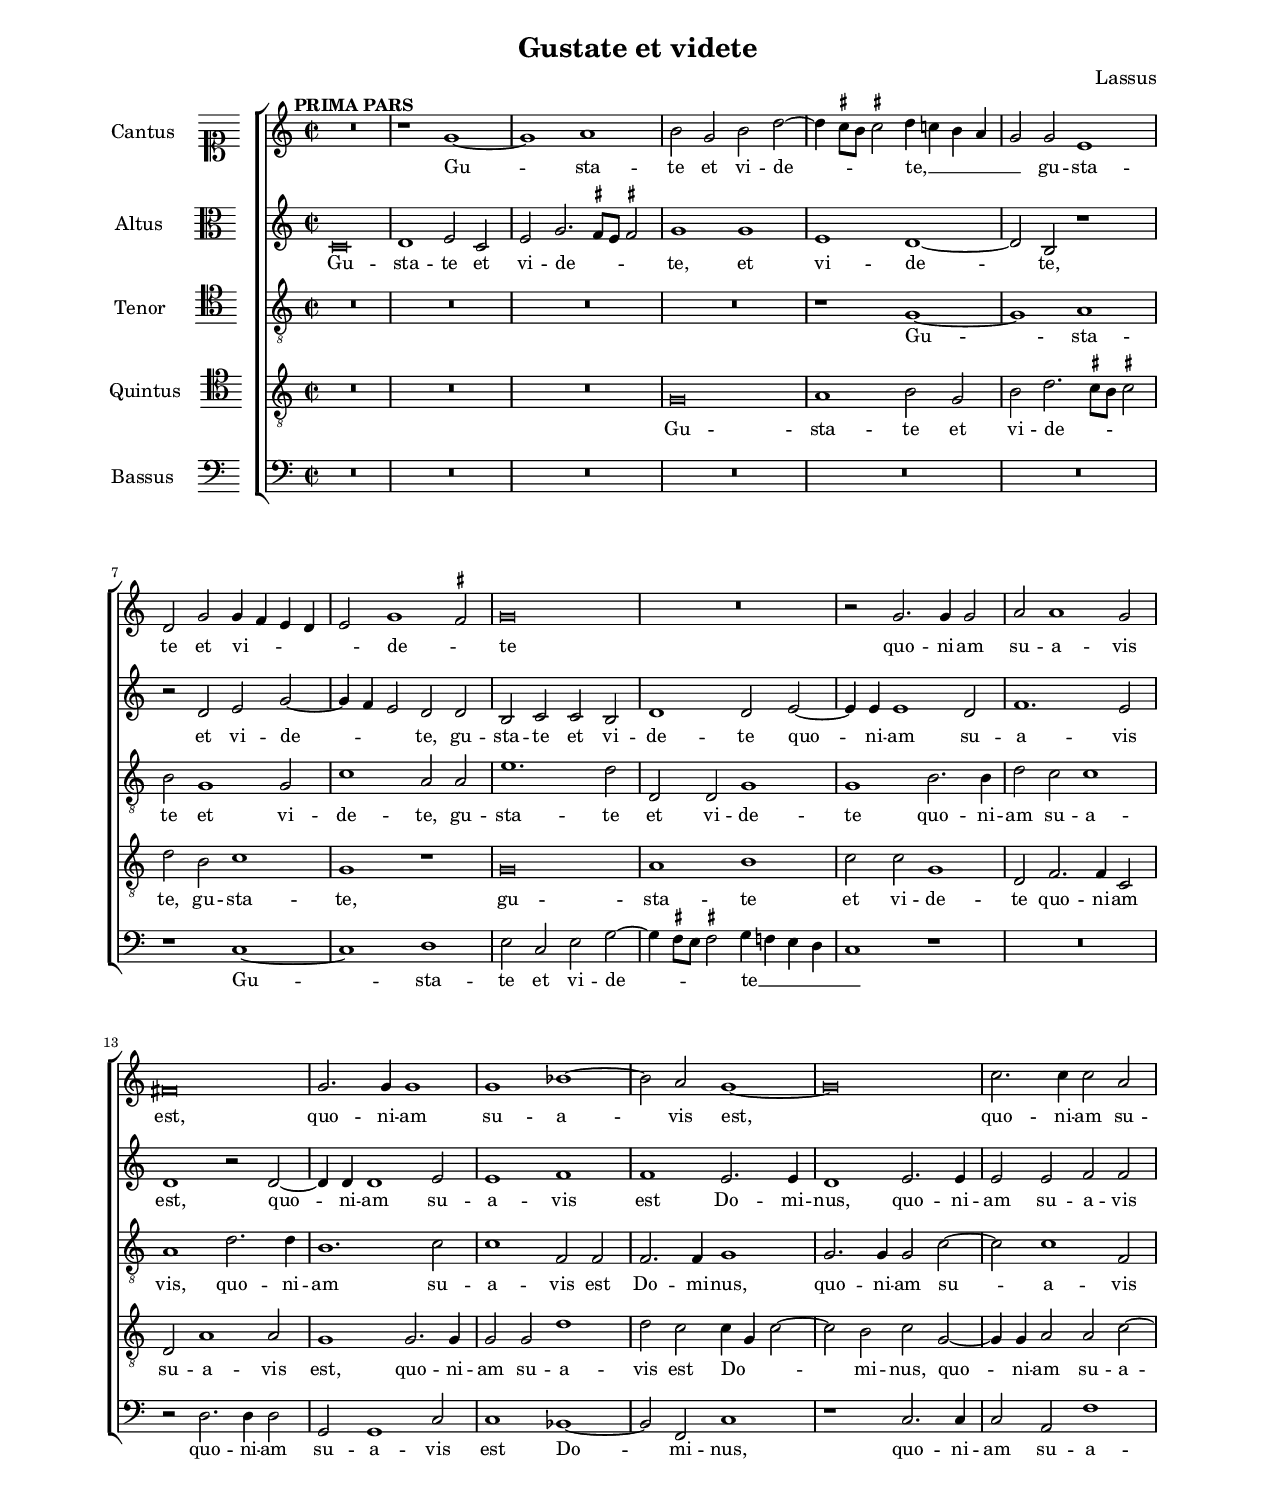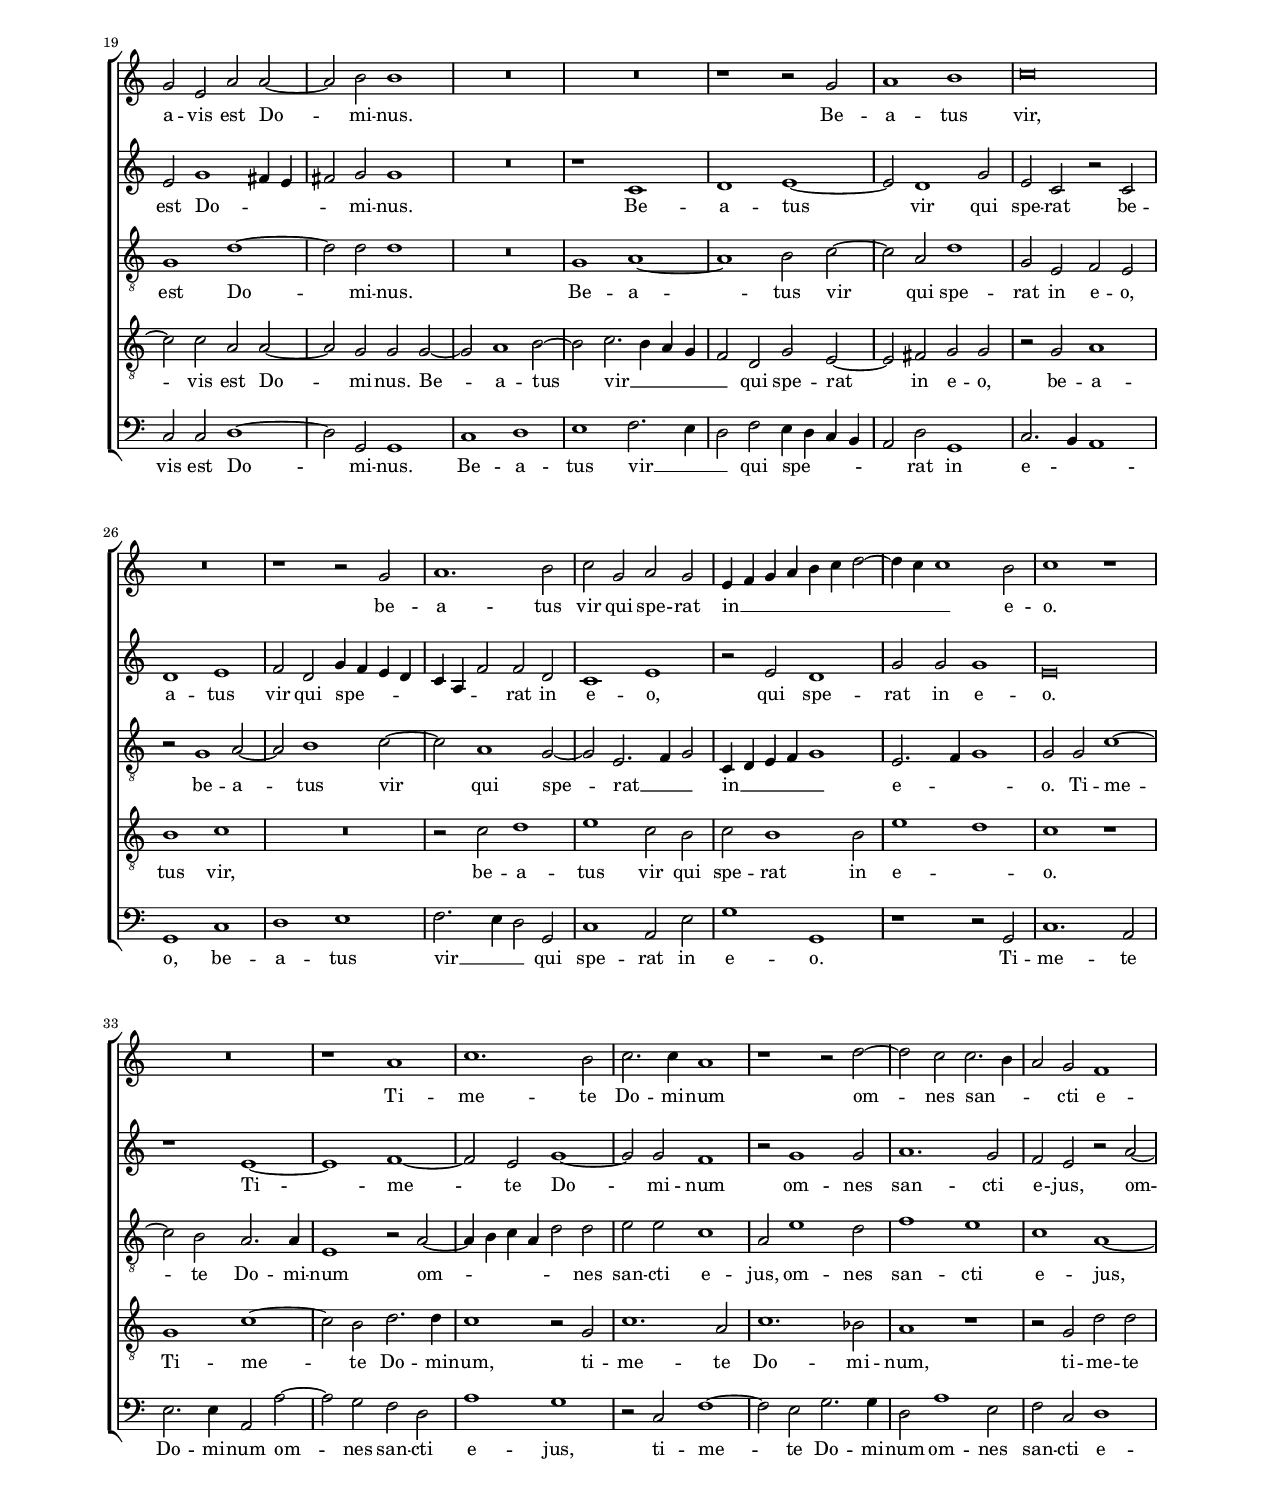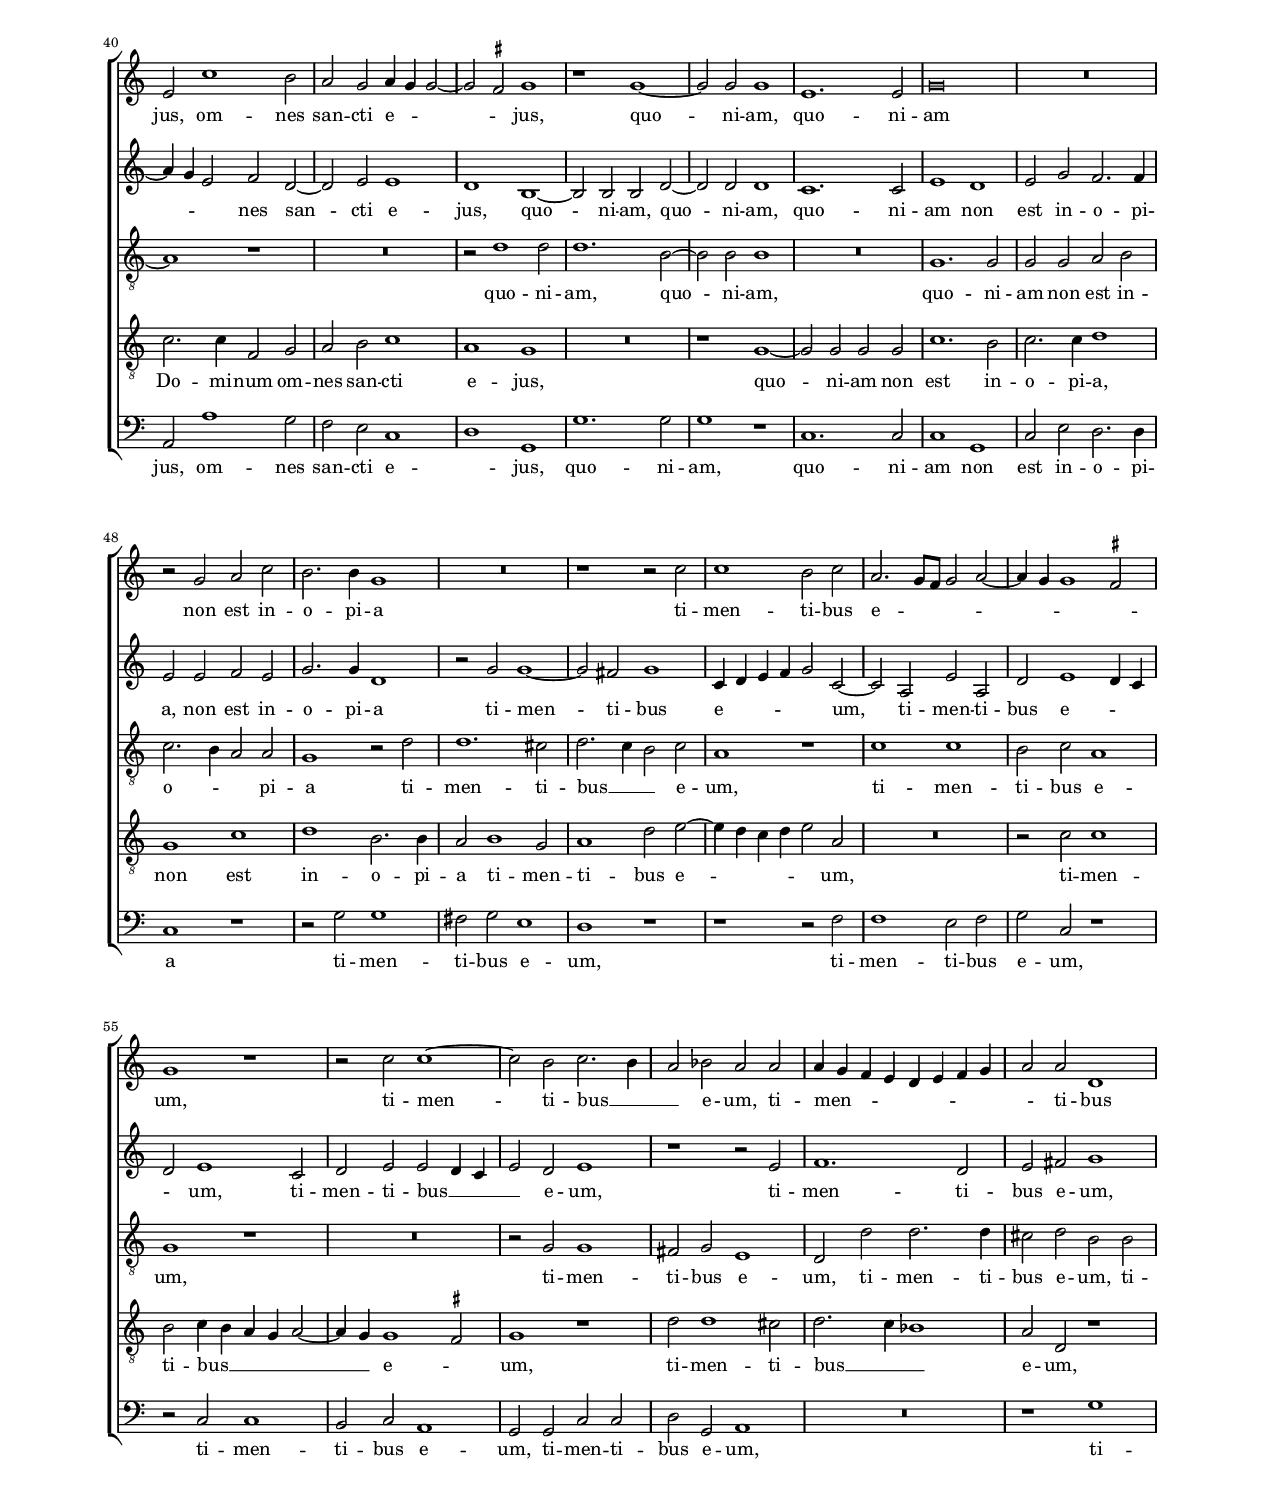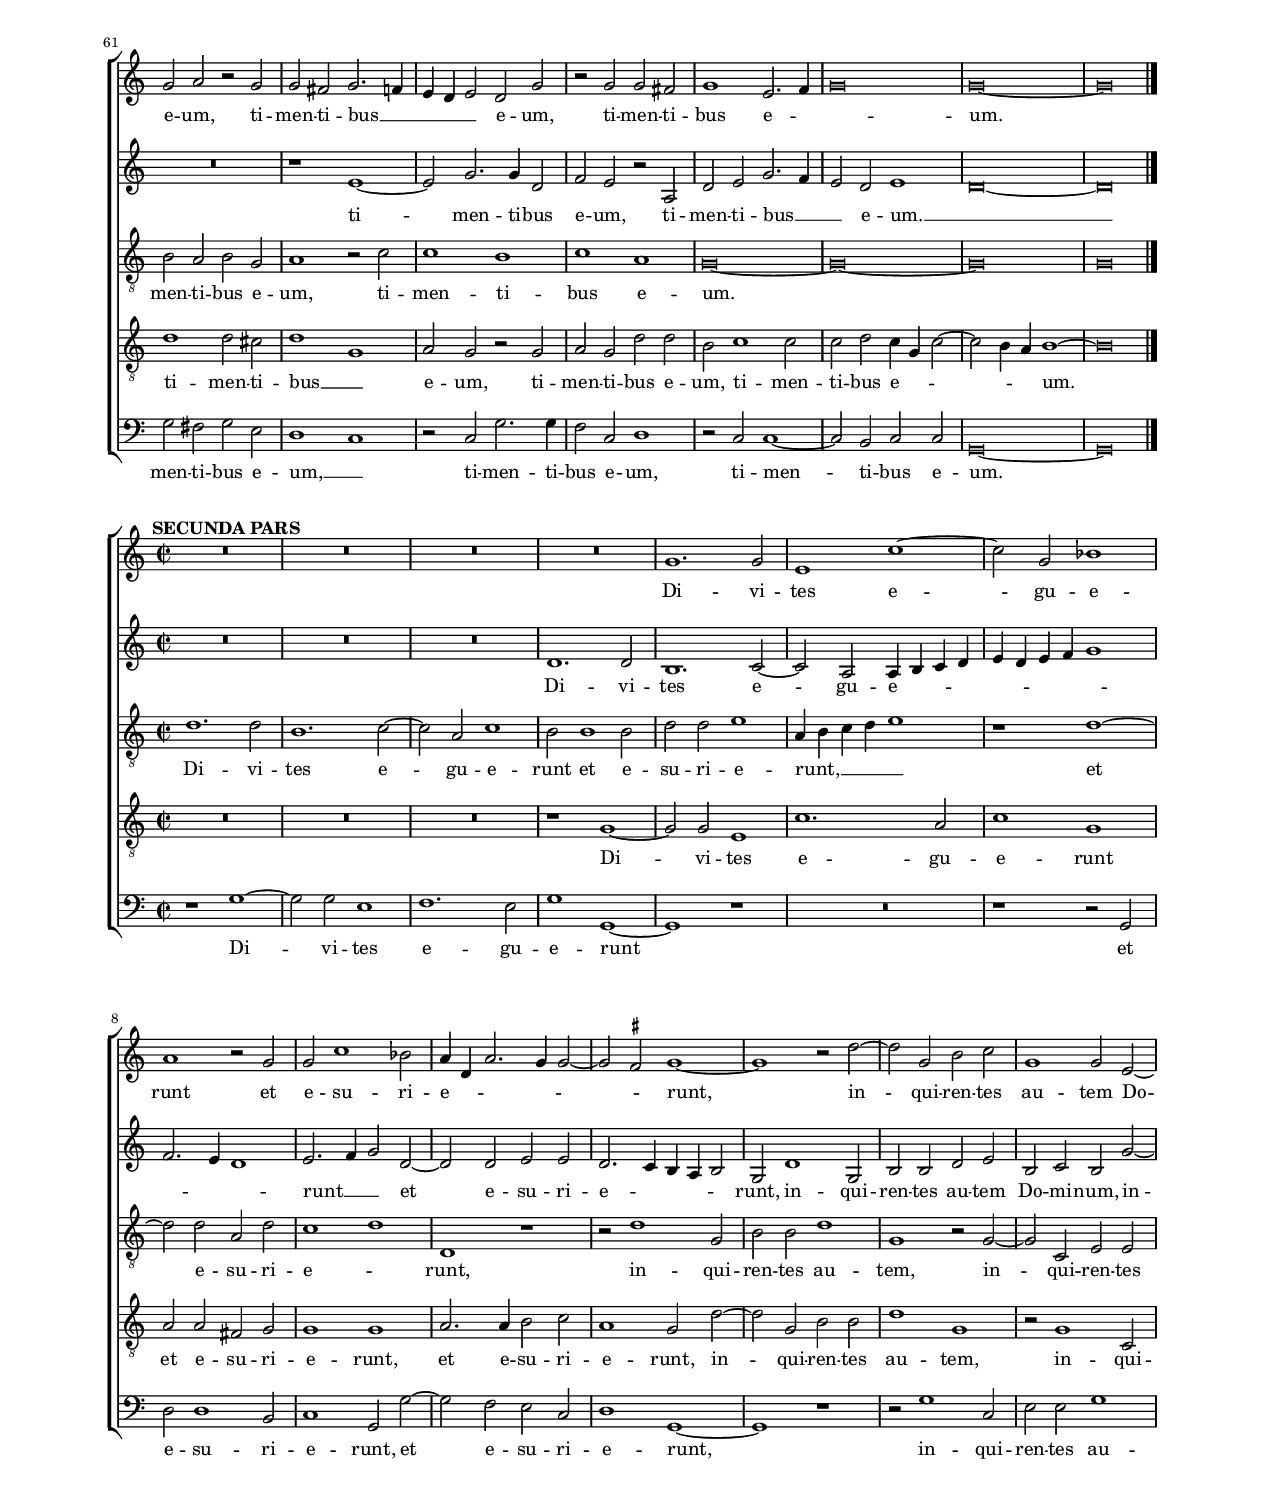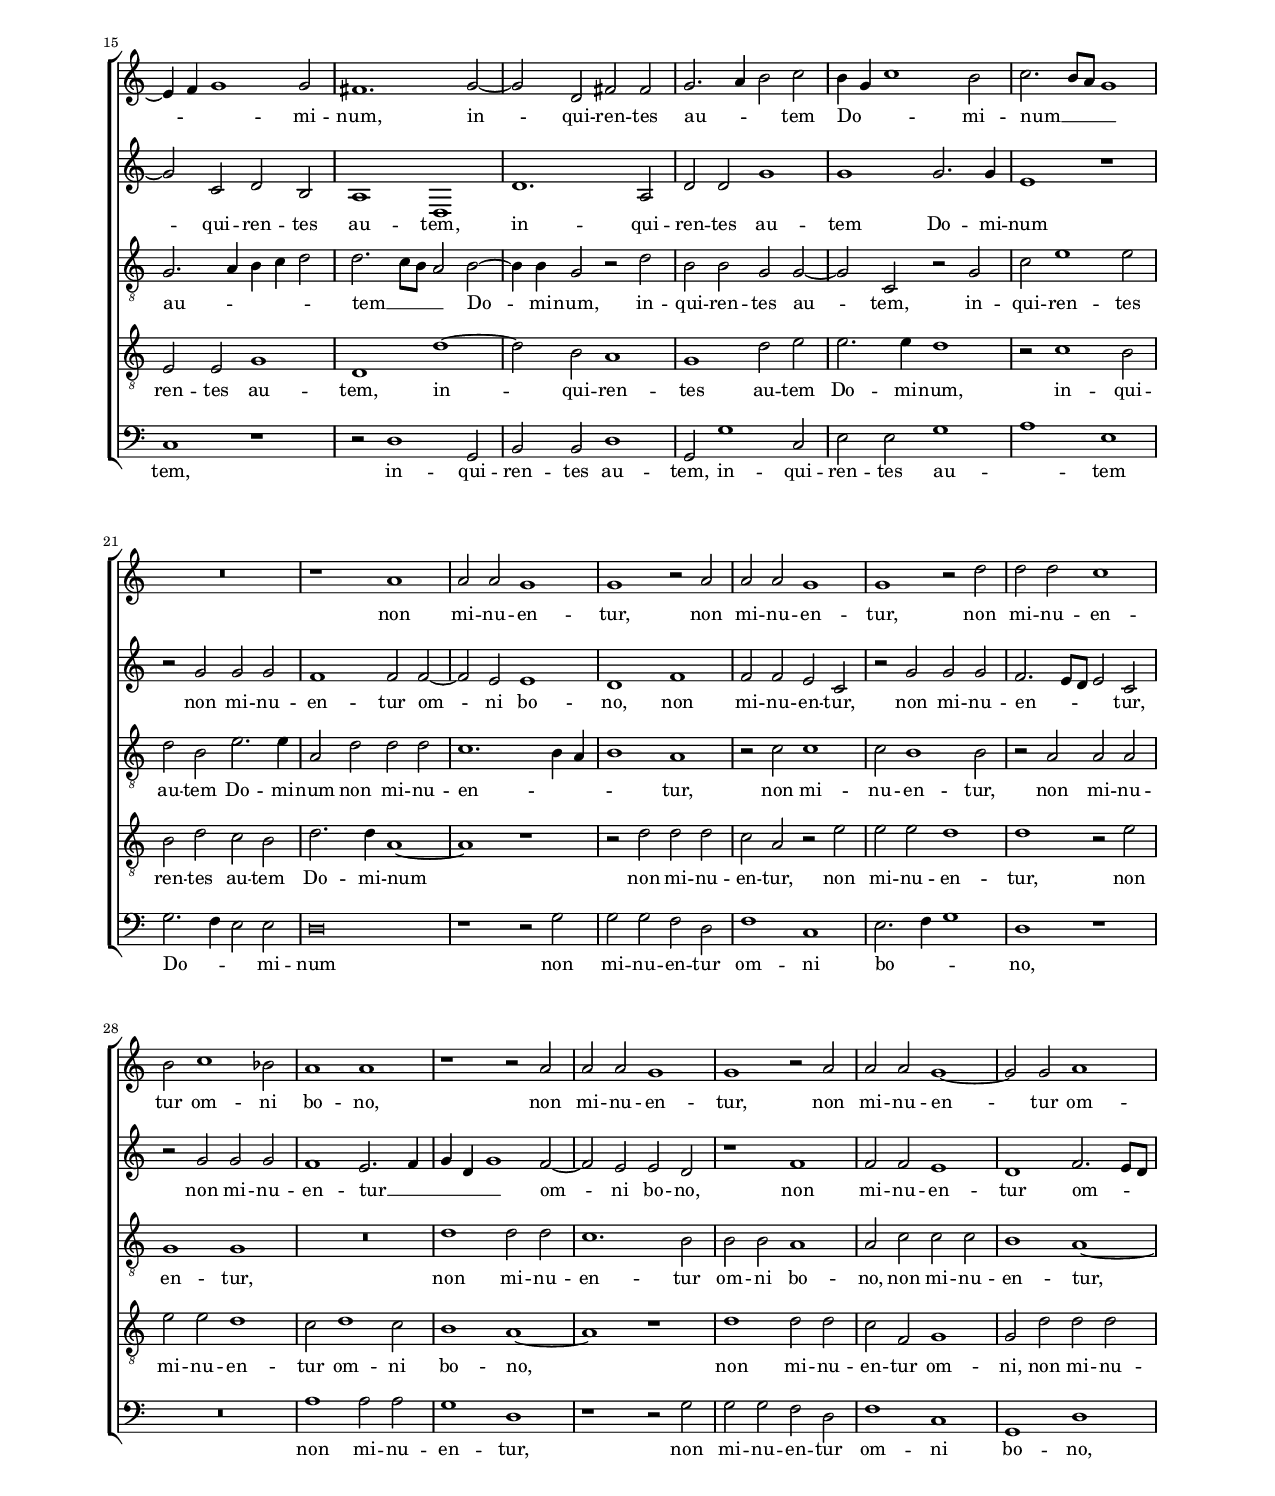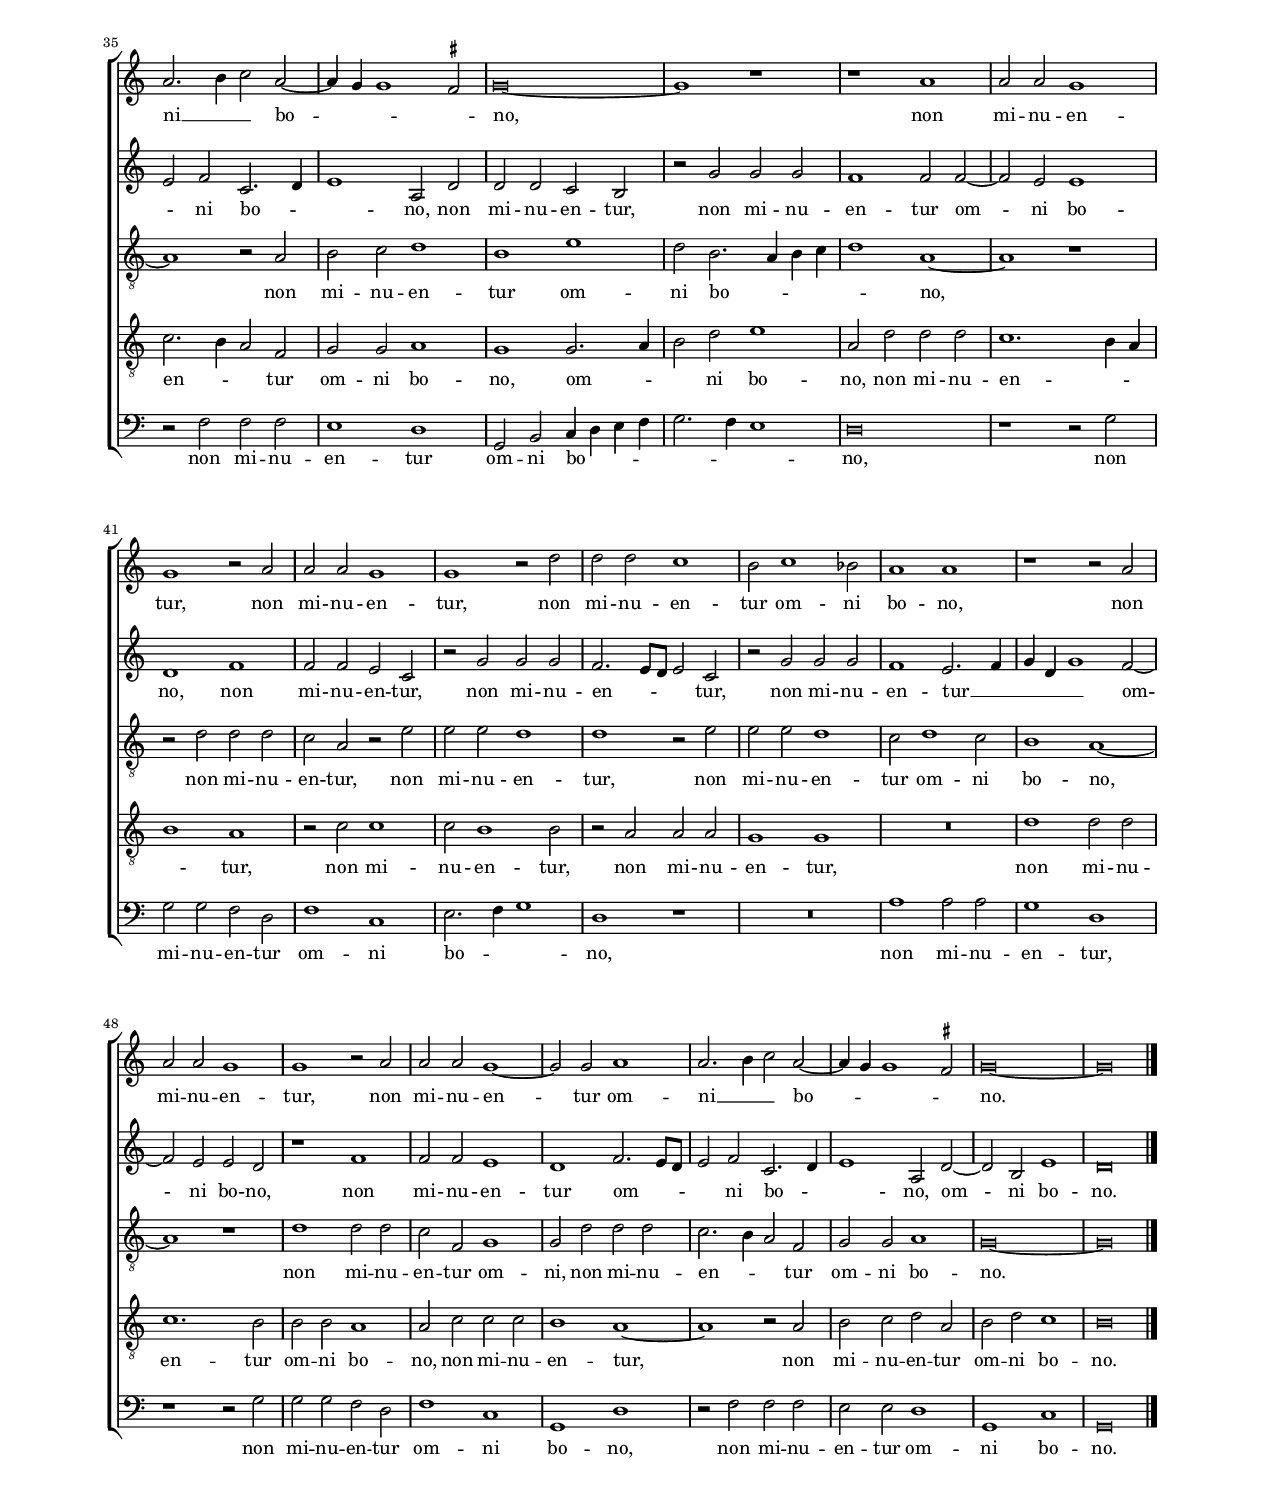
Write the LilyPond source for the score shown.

\header
{
  title="Gustate et videte"
  composer=\markup { \fontsize #1 "Lassus" }
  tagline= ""
}

\version "2.18.0"
\include "deutsch.ly"
#(set-global-staff-size 15)
#(set-default-paper-size "letter")
#(ly:set-option 'point-and-click #f)

	
	ficta = { \once \set suggestAccidentals = ##t }
	
	forget = #(define-music-function (parser location music) (ly:music?) #{
		\accidentalStyle forget
		$music
		\accidentalStyle default
		#})
	
	m = \melisma
	me = \melismaEnd


\paper
	{
	top-margin = 1.8 \cm
	bottom-margin = 1.8 \cm
	left-margin = 2 \cm
	right-margin = 2 \cm
	ragged-bottom = ##f
	ragged-last-bottom = ##t
	print-page-number = ##f
	score-system-spacing = #'((basic-distance . 20) (minimum-distance . 14) (padding . 8) (strechability . 50))
	system-system-spacing = #'((basic-distance . 18) (minimum-distance . 14) (padding . 8) (strechability . 50))
	scoreTitleMarkup = \markup { \fill-line  { \null \fontsize #2 \bold \fromproperty #'header:piece \fromproperty #'header:opus } }
%	systems-per-page = 3
%	min-systems-per-page = 3
	}

global = {
	\key c \major
	\time 2/2 \set Score.measureLength = #(ly:make-moment 2/1)
	\skip 1*136 \bar "|."
	}
	

incipitcantus = \markup { \score {
	{
	\set Staff.instrumentName = \markup { \fontsize #1 "Cantus" }
	\key c \major
	\clef soprano
	s4 \bar ""
	}
	\layout  {
	raggedright = ##t
	indent = 1.8 \cm
	line-width = 2.5 \cm
	\context { \Staff \remove Time_signature_engraver }
	\override Staff.Clef.Y-extent = #'(0 . 0)
	}} \hspace #1 }
      
      
incipitaltus = \markup { \score {
	{
	\set Staff.instrumentName = \markup { \fontsize #1 "Altus" }
	\key c \major
	\clef alto
	s4 \bar ""
	}
	\layout  {
	raggedright = ##t
	indent = 1.8 \cm
	line-width = 2.5 \cm
	\context { \Staff \remove Time_signature_engraver }
	\override Staff.Clef.Y-extent = #'(0 . 0)
	}} \hspace #1 }


incipittenor = \markup { \score {
	{
	\set Staff.instrumentName = \markup { \fontsize #1 "Tenor" }
	\key c \major
	\clef tenor
	s4 \bar ""
	}
	\layout  {
	raggedright = ##t
	indent = 1.8 \cm
	line-width = 2.5 \cm
	\context { \Staff \remove Time_signature_engraver }
	\override Staff.Clef.Y-extent = #'(0 . 0)
	}} \hspace #1 }
      
      
incipitquintus = \markup { \score {
	{
	\set Staff.instrumentName = \markup { \fontsize #1 "Quintus" }
	\key c \major
	\clef tenor
	s4 \bar ""
	}
	\layout  {
	raggedright = ##t
	indent = 1.8 \cm
	line-width = 2.5 \cm
	\context { \Staff \remove Time_signature_engraver }
	\override Staff.Clef.Y-extent = #'(0 . 0)
	}} \hspace #1 }
      
      
incipitbassus = \markup { \score {
	{
	\set Staff.instrumentName = \markup { \fontsize #1 "Bassus" }
	\key c \major
	\clef bass
	s4 \bar ""
	}
	\layout  {
	raggedright = ##t
	indent = 1.8 \cm
	line-width = 2.5 \cm
	\context { \Staff \remove Time_signature_engraver }
	\override Staff.Clef.Y-extent = #'(0 . 0)
	}} \hspace #1 }


cantus =  \relative c''
	{
	R\breve^\markup { \left-align \bold "PRIMA PARS" }
	r1 g~
	g1 a
	h2 g h d~
%5
	d4 \m \ficta cis8 h \ficta cis!2 \me d4 \m c h a |
	g2 \me g e1
	d2 g g4 \m f e d
	e2 \me g1 \m \ficta fis2 \me
	g\breve
%10
	R\breve |
	r2 g2. g4 g2
	a2 a1 g2
	fis\breve
	g2. g4 g1
%15
	g1 b~ |
	b2 a g1~
	g\breve
	c2. c4 c2 a
	g2 e a a~
%20
	a2 h h1 |
	R\breve
	R\breve
	r1 r2 g
	a1 h
%25
	c\breve |
	R\breve
	r1 r2 g
	a1. h2
	c2 g a g
%30
	e4 \m f g a h c d2~ |
	d4 c c1 \me h2
	c1 r
	R\breve
	r1 a
%35
	c1. h2 |
	c2. c4 a1
	r1 r2 d~
	d2 c c2. \m h4
	a2 \me g f1
%40
	e2 c'1 h2 |
	a2 g a4 \m g g2~
	g2 \ficta fis \me g1
	r1 g~
	g2 g g1
%45
	e1. e2 |
	g\breve
	R\breve
	r2 g a c
	h2. h4 g1
%50
	R\breve |
	r1 r2 c
	c1 h2 c
	a2. \m g8 f g2 a~
	a4 g g1 \ficta fis2 \me
%55
	g1 r |
	r2 c c1~
	c2 h c2. \m h4
	a2 \me b a a
	a4 \m g f e d e f g
%60
	a2 \me a d,1 |
	g2 a r g
	g2 fis g2. \m f4
	e4 d e2 \me d g
	r2 g g fis
%65
	g1 e2. \m f4 |
	g\breve \me
	g\breve~
	g\breve |
	}


altus =  \relative c'
        {
	c\breve
	d1 e2 c
	e2 g2. \m \ficta fis8 e \ficta fis!2 \me
	g1 g
%5
	e1 d~ |
	d2 h r1
	r2 d e g~
	g4 \m f e2 \me d d
	h2 c c h
%10
	d1 d2 e~ |
	e4 e e1 d2
	f1. e2
	d1 r2 d~
	d4 d d1 e2
%15
	e1 f |
	f1 e2. e4
	d1 e2. e4
	e2 e f f
	e2 g1 \m fis4 e
%20
	fis2 \me g g1 |
	R\breve
	r1 c,
	d1 e~
	e2 d1 g2
%25
	e2 c r c |
	d1 e
	f2 d g4 \m f e d
	c4 a f'2 \me f d
	c1 e
%30
	r2 e d1 |
	g2 g g1
	e\breve
	r1 e~
	e1 f~
%35
	f2 e g1~ |
	g2 g f1
	r2 g1 g2
	a1. g2
	f2 e r a~
%40
	a4 \m g e2 \me f d~ |
	d2 e e1
	d1 h~
	h2 h h d~
	d2 d d1
%45
	c1. c2 |
	e1 d
	e2 g f2. f4
	e2 e f e
	g2. g4 d1
%50
	r2 g g1~ |
	g2 fis g1
	c,4 \m d e f g2 \me c,~
	c2 a e' a,
	d2 e1 \m d4 c
%55
	d2 \me e1 c2 |
	d2 e e \m d4 c
	e2 \me d e1
	r1 r2 e
	f1. d2
%60
	e2 fis g1 |
	R\breve
	r1 e~
	e2 g2. g4 d2
	f2 e r a,
%65
	d2 e g2. \m f4 |
	e2 \me d e1 \m
	d\breve~
	d\breve \me
	}


tenor =  \relative c'
	{
	R\breve
	R\breve
	R\breve
	R\breve
%5
	r1 g~ |
	g1 a
	h2 g1 g2
	c1 a2 a
	e'1. d2
%10
	d,2 d g1 |
	g1 h2. h4
	d2 c c1
	a1 d2. d4
	h1. c2
%15
	c1 f,2 f |
	f2. f4 g1
	g2. g4 g2 c~
	c2 c1 f,2
	g1 d'~
%20
	d2 d d1 |
	R\breve
	g,1 a~
	a1 h2 c~
	c2 a d1
%25
	g,2 e f e |
	r2 g1 a2~
	a2 h1 c2~
	c2 a1 g2~
	g2 e2. \m f4 g2 \me
%30
	c,4 \m d e f g1 \me |
	e2. \m f4 g1 \me
	g2 g c1~
	c2 h a2. a4
	e1 r2 a~
%35
	a4 \m h c a d2 \me d |
	e2 e c1
	a2 e'1 d2
	f1 e
	c1 a~
%40
	a1 r |
	R\breve
	r2 d1 d2
	d1. h2~
	h2 h h1
%45
	R\breve |
	g1. g2
	g2 g a h
	c2. \m h4 a2 \me a
	g1 r2 d'
%50
	d1. cis2 |
	d2. \m c4 h2 \me c
	a1 r
	c1 c
	h2 c a1
%55
	g1 r |
	R\breve
	r2 g g1
	fis2 g e1
	d2 d' d2. d4
%60
	cis2 d h h |
	h2 a h g
	a1 r2 c
	c1 h
	c1 a
%65
	g\breve~
	g\breve~
	g\breve
	g\breve |
	}


quintus  =  \relative c'
	{
	R\breve
	R\breve
	R\breve
	g\breve
%5
	a1 h2 g |
	h2 d2. \m \ficta cis8 h \ficta cis!2 \me
	d2 h c1
	g1 r
	g\breve
%10
	a1 h |
	c2 c g1
	d2 f2. f4 c2
	d2 a'1 a2
	g1 g2. g4
%15
	g2 g d'1 |
	d2 c c4 \m g c2~
	c2 \me h c g~
	g4 g a2 a c~
	c2 c a a~
%20
	a2 g g g~ |
	g2 a1 h2~
	h2 c2. \m h4 a g
	f2 \me d g e~
	e2 fis g g
%25
	r2 g a1 |
	h1 c
	R\breve
	r2 c d1
	e1 c2 h
%30
	c2 h1 h2 |
	e1 \m d \me
	c1 r
	g1 c~
	c2 h d2. d4
%35
	c1 r2 g |
	c1. a2
	c1. b2
	a1 r
	r2 g d' d
%40
	c2. c4 f,2 g
	a2 h c1
	a1 g
	R\breve
	r1 g~
%45
	g2 g g g |
	c1. h2
	c2. c4 d1
	g,1 c
	d1 h2. h4
%50
	a2 h1 g2 |
	a1 d2 e~
	e4 \m d c d e2 \me a,
	R\breve
	r2 c c1
%55
	h2 c4 \m h a g a2~ |
	a4 g \me g1 \m \ficta fis2 \me
	g1 r
	d'2 d1 cis2
	d2. \m c4 b1 \me
%60
	a2 d, r1 |
	d'1 d2 cis
	d1 \m g, \me
	a2 g r g
	a2 g d' d
%65
	h2 c1 c2 |
	c2 d c4 \m g c2~
	c2 h4 a \me h1~
	h\breve |
	}


bassus  =  \relative c
	{
	R\breve
	R\breve
	R\breve
	R\breve
%5
	R\breve |
	R\breve
	r1 c~
	c1 d
	e2 c e g~
%10
	g4 \m \ficta fis8 e \ficta fis!2 \me g4 \m f e d |
	c1 \me r
	R\breve
	r2 d2. d4 d2
	g,2 g1 c2
%15
	c1 b~ |
	b2 f c'1
	r1 c2. c4
	c2 a f'1
	c2 c d1~
%20
	d2 g, g1 |
	c1 d
	e1 f2. \m e4
	d2 \me f e4 \m d c h
	a2 \me d g,1
%25
	c2. \m h4 a1 \me |
	g1 c
	d1 e
	f2. \m e4 d2 \me g,
	c1 a2 e'
%30
	g1 g, |
	r1 r2 g
	c1. a2
	e'2. e4 a,2 a'~
	a2 g f d
%35
	a'1 g |
	r2 c, f1~
	f2 e g2. g4
	d2 a'1 e2
	f2 c d1
%40
	a2 a'1 g2 |
	f2 e c1 \m
	d1 \me g,
	g'1. g2
	g1 r
%45
	c,1. c2 |
	c1 g
	c2 e d2. d4
	c1 r
	r2 g' g1
%50
	fis2 g e1 |
	d1 r
	r1 r2 f
	f1 e2 f
	g2 c, r1
%55
	r2 c c1 |
	h2 c a1
	g2 g c c
	d2 g, a1
	R\breve
%60
	r1 g'1 |
	g2 fis g e
	d1 \m c \me
	r2 c g'2. g4
	f2 c d1
%65
	r2 c c1~ |
	c2 h c c
	g\breve~
	g\breve |
	}


lyricscantus = \lyricmode {
	Gu -- sta -- te et vi -- de -- te, __
	gu -- sta -- te et vi -- de -- te
	quo -- ni -- am su -- a -- vis est,
	quo -- ni -- am su -- a -- vis est,
	quo -- ni -- am su -- a -- vis est Do -- mi -- nus.
	Be -- a -- tus vir,
	be -- a -- tus vir
	qui spe -- rat in __ e -- o.
	Ti -- me -- te Do -- mi -- num om -- nes san -- cti e -- jus,
	om -- nes san -- cti e -- jus,
	quo -- ni -- am,
	quo -- ni -- am non est in -- o -- pi -- a ti -- men -- ti -- bus e -- um,
	ti -- men -- ti -- bus __ e -- um,
	ti -- men -- ti -- bus e -- um,
	ti -- men -- ti -- bus __ e -- um,
	ti -- men -- ti -- bus e -- um.
	}


lyricsaltus = \lyricmode {
	Gu -- sta -- te et vi -- de -- te,
	et vi -- de -- te,
	et vi -- de -- te,
	gu -- sta -- te et vi -- de -- te
	quo -- ni -- am su -- a -- vis est,
	quo -- ni -- am su -- a -- vis est Do -- mi -- nus,
	quo -- ni -- am su -- a -- vis est Do -- mi -- nus.
	Be -- a -- tus vir qui spe -- rat
	be -- a -- tus vir qui spe -- rat in e -- o,
	qui spe -- rat in e -- o.
	Ti -- me -- te Do -- mi -- num om -- nes san -- cti e -- jus,
	om -- nes san -- cti e -- jus,
	quo -- ni -- am,
	quo -- ni -- am,
	quo -- ni -- am non est in -- o -- pi -- a,
	non est in -- o -- pi -- a ti -- men -- ti -- bus e -- um,
	ti -- men -- ti -- bus e -- um,
	ti -- men -- ti -- bus __ e -- um,
	ti -- men -- ti -- bus e -- um,
	ti -- men -- ti -- bus e -- um,
	ti -- men -- ti -- bus __ e -- um. __
	}


lyricstenor = \lyricmode {
	Gu -- sta -- te et vi -- de -- te,
	gu -- sta -- te et vi -- de -- te
	quo -- ni -- am su -- a -- vis,
	quo -- ni -- am su -- a -- vis est Do -- mi -- nus,
	quo -- ni -- am su -- a -- vis est Do -- mi -- nus.
	Be -- a -- tus vir qui spe -- rat in e -- o,
	be -- a -- tus vir qui spe -- rat __ in __ e -- o.
	Ti -- me -- te Do -- mi -- num om -- nes san -- cti e -- jus,
	om -- nes san -- cti e -- jus,
	quo -- ni -- am,
	quo -- ni -- am,
	quo -- ni -- am non est in -- o -- pi -- a ti -- men -- ti -- bus __ e -- um,
	ti -- men -- ti -- bus e -- um,
	ti -- men -- ti -- bus e -- um,
	ti -- men -- ti -- bus e -- um,
	ti -- men -- ti -- bus e -- um,
	ti -- men -- ti -- bus e -- um.
	}


lyricsquintus = \lyricmode {
	Gu -- sta -- te et vi -- de -- te,
	gu -- sta -- te,
	gu -- sta -- te et vi -- de -- te
	quo -- ni -- am su -- a -- vis est,
	quo -- ni -- am su -- a -- vis est Do -- mi -- nus,
	quo -- ni -- am su -- a -- vis est Do -- mi -- nus.
	Be -- a -- tus vir __ qui spe -- rat in e -- o,
	be -- a -- tus vir,
	be -- a -- tus vir qui spe -- rat in e -- o.
	Ti -- me -- te Do -- mi -- num,
	ti -- me -- te Do -- mi -- num,
	ti -- me -- te Do -- mi -- num om -- nes san -- cti e -- jus,
	quo -- ni -- am non est in -- o -- pi -- a,
	non est in -- o -- pi -- a ti -- men -- ti -- bus e -- um,
	ti -- men -- ti -- bus __ e -- um,
	ti -- men -- ti -- bus __ e -- um,
	ti -- men -- ti -- bus __ e -- um,
	ti -- men -- ti -- bus e -- um,
	ti -- men -- ti -- bus e -- um.
	}


lyricsbassus = \lyricmode {
	Gu -- sta -- te et vi -- de -- te __
	quo -- ni -- am su -- a -- vis est Do -- mi -- nus,
	quo -- ni -- am su -- a -- vis est Do -- mi -- nus.
	Be -- a -- tus vir __ qui spe -- rat in e -- o,
	be -- a -- tus vir __ qui spe -- rat in e -- o.
	Ti -- me -- te Do -- mi -- num om -- nes san -- cti e -- jus,
	ti -- me -- te Do -- mi -- num om -- nes san -- cti e -- jus,
	om -- nes san -- cti e -- jus,
	quo -- ni -- am,
	quo -- ni -- am non est in -- o -- pi -- a ti -- men -- ti -- bus e -- um,
	ti -- men -- ti -- bus e -- um,
	ti -- men -- ti -- bus e -- um,
	ti -- men -- ti -- bus e -- um,
	ti -- men -- ti -- bus e -- um, __
	ti -- men -- ti -- bus e -- um,
	ti -- men -- ti -- bus e -- um.
	}


\score
{  
  % \transpose {
	\new ChoirStaff \with { \override StaffGrouper.staff-staff-spacing.basic-distance = #12 }
	<<

	\new Staff << \global
	\new Voice="v1" {
		\set Staff.instrumentName=\incipitcantus
		\set Staff.midiInstrument = "reed organ"
		\clef violin
		\cantus }
	\new Lyrics \lyricsto "v1" {\lyricscantus }
	>>


	\new Staff << \global
	\new Voice="v2" {
		\set Staff.instrumentName=\incipitaltus
		\set Staff.midiInstrument = "reed organ"
		\clef violin 
		\altus}
	\new Lyrics \lyricsto "v2" {\lyricsaltus }
	>>


	\new Staff << \global
	\new Voice="v3" {
		\set Staff.instrumentName=\incipittenor
		\set Staff.midiInstrument = "reed organ"
		\clef "G_8"
		\tenor }
	\new Lyrics \lyricsto "v3" {\lyricstenor }
	>>


	\new Staff << \global
	\new Voice="v5" {
		\set Staff.instrumentName=\incipitquintus
		\set Staff.midiInstrument = "reed organ"
		\clef "G_8"
		\quintus}
	\new Lyrics \lyricsto "v5" {\lyricsquintus }
	>>


	\new Staff << \global
	\new Voice="v4" {
		\set Staff.instrumentName=\incipitbassus
		\set Staff.midiInstrument = "reed organ"
		\clef bass
		\bassus }
	\new Lyrics \lyricsto "v4" {\lyricsbassus}
	>>

	>>
	% } % transpose

	\layout
	{
	indent = 2.5 \cm
	\context { \Staff \override TimeSignature.break-visibility = #end-of-line-invisible }
%	\context { \Staff \override InstrumentName.X-offset = #'-25 }
%	\context { \Voice \override Slur.transparent = ##t }
%	\context { \Voice \override AccidentalSuggestion.avoid-slur = #'ignore }
%	\context { \Voice \override AccidentalSuggestion.outside-staff-priority = ##f }
	\context { \Score \override BarNumber.padding = #2 }
	\context { \Voice \override NoteHead.style = #'baroque }
	}

%	\header { piece = "PRIMA PARS" }

\midi
	{
    	\tempo 2 = 90
	}

}

%%%%%%%%%%%%%%%%%%%%  PARS SECUNDA


global = {
	\key c \major
	\time 2/2 \set Score.measureLength = #(ly:make-moment 2/1)
	\skip 1*110 \bar "|."
	}


cantus =  \relative c''
	{
	R\breve^\markup { \left-align \bold "SECUNDA PARS" }
	R\breve
	R\breve
	R\breve
%5
	g1. g2 |
	e1 c'~
	c2 g b1
	a1 r2 g
	g2 c1 b2
%10
	a4 \m d, a'2. g4 g2~ |
	g2 \ficta fis \me g1~
	g1 r2 d'~
	d2 g, h c
	g1 g2 e~
%15
	e4 \m f g1 \me g2 |
	fis1. g2~
	g2 d fis fis
	g2. \m a4 h2 \me c
	h4 \m g c1 \me h2
%20
	c2. \m h8 a g1 \me |
	R\breve
	r1 a
	a2 a g1
	g1 r2 a
%25
	a2 a g1 |
	g1 r2 d'
	d2 d c1
	h2 c1 b2
	a1 a
%30
	r1 r2 a |
	a2 a g1
	g1 r2 a
	a2 a g1~
	g2 g a1
%35
	a2. \m h4 c2 \me a~ |
	a4 \m g g1 \ficta fis2 \me
	g\breve~
	g1 r
	r1 a
%40
	a2 a g1 |
	g1 r2 a
	a2 a g1
	g1 r2 d'
	d2 d c1
%45
	h2 c1 b2 |
	a1 a
	r1 r2 a
	a2 a g1
	g1 r2 a
%50
	a2 a g1~ |
	g2 g a1
	a2. \m h4 c2 \me a~
	a4 \m g g1 \ficta fis2 \me
	g\breve~
%55
	g\breve |
	}


altus =  \relative c'
        {
	R\breve
	R\breve
	R\breve
	d1. d2
%5
	h1. c2~ |
	c2 a a4 \m h c d
	e4 d e f g1
	f2. e4 d1 \me
	e2. \m f4 g2 \me d~
%10
	d2 d e e |
	d2. \m c4 h a h2 \me
	g2 d'1 g,2
	h2 h d e
	h2 c h g'~
%15
	g2 c, d h |
	a1 d,
	d'1. a2
	d2 d g1
	g1 g2. g4
%20
	e1 r |
	r2 g g g
	f1 f2 f~
	f2 e e1
	d1 f
%25
	f2 f e c |
	r2 g' g g
	f2. \m e8 d e2 \me c
	r2 g' g g
	f1 e2. \m f4
%30
	g4 d g1 \me f2~ |
	f2 e e d
	r1 f
	f2 f e1
	d1 f2. \m e8 d
%35
	e2 \me f c2. \m d4 |
	e1 \me a,2 d
	d2 d c h
	r2 g' g g
	f1 f2 f~
%40
	f2 e e1 |
	d1 f
	f2 f e c
	r2 g' g g
	f2. \m e8 d e2 \me c
%45
	r2 g' g g |
	f1 e2. \m f4
	g4 d g1 \me f2~
	f2 e e d
	r1 f
%50
	f2 f e1 |
	d1 f2. \m e8 d
	e2 \me f c2. \m d4
	e1 \me a,2 d~
	d2 h e1
%55
	d\breve |
	}


tenor =  \relative c'
	{
	d1. d2
	h1. c2~
	c2 a c1
	h2 h1 h2
%5
	d2 d e1 |
	a,4 \m h c d e1 \me
	r1 d~
	d2 d a d
	c1 \m d \me
%10
	d,1 r |
	r2 d'1 g,2
	h2 h d1
	g,1 r2 g~
	g2 c, e e
%15
	g2. \m a4 h c d2 \me |
	d2. \m c8 h a2 \me h~
	h4 h g2 r2 d'
	h2 h g g~
	g2 c, r g'
%20
	c2 e1 e2 |
	d2 h e2. e4
	a,2 d d d
	c1. \m h4 a
	h1 \me a
%25
	r2 c c1 |
	c2 h1 h2
	r2 a a a
	g1 g
	R\breve
%30
	d'1 d2 d |
	c1. h2
	h2 h a1
	a2 c c c
	h1 a~
%35
	a1 r2 a |
	h2 c d1
	h1 e
	d2 h2. \m a4 h c
	d1 \me a~
%40
	a1 r |
	r2 d d d
	c2 a r e'
	e2 e d1
	d1 r2 e
%45
	e2 e d1 |
	c2 d1 c2
	h1 a~
	a1 r
	d1 d2 d
%50
	c2 f, g1 |
	g2 d' d d
	c2. \m h4 a2 \me f
	g2 g a1
	g\breve~
%55
	g\breve |
	}


quintus  =  \relative c'
	{
	R\breve
	R\breve
	R\breve
	r1 g~
%5
	g2 g e1 |
	c'1. a2
	c1 g
	a2 a fis g
	g1 g
%10
	a2. a4 h2 c |
	a1 g2 d'~
	d2 g, h h
	d1 g,
	r2 g1 c,2
%15
	e2 e g1 |
	d1 d'~
	d2 h a1
	g1 d'2 e
	e2. e4 d1
%20
	r2 c1 h2 |
	h2 d c h
	d2. d4 a1~
	a1 r
	r2 d d d
%25
	c2 a r e' |
	e2 e d1
	d1 r2 e
	e2 e d1
	c2 d1 c2
%30
	h1 a ~ |
	a1 r
	d1 d2 d
	c2 f, g1
	g2 d' d d
%35
	c2. \m h4 a2 \me f |
	g2 g a1
	g1 g2. \m a4
	h2 \me d e1
	a,2 d d d
%40
	c1. \m h4 a |
	h1 \me a
	r2 c c1
	c2 h1 h2
	r2 a a a
%45
	g1 g |
	R\breve
	d'1 d2 d
	c1. h2
	h2 h a1
%50
	a2 c c c |
	h1 a~
	a1 r2 a
	h2 c d a
	h2 d c1
%55
	h\breve |
	}


bassus  =  \relative c
	{
	r1 g'~
	g2 g e1
	f1. e2
	g1 g,~
%5
	g1 r |
	R\breve
	r1 r2 g
	d'2 d1 h2
	c1 g2 g'~
%10
	g2 f e c |
	d1 g,~
	g1 r
	r2 g'1 c,2
	e2 e g1
%15
	c,1 r |
	r2 d1 g,2
	h2 h d1
	g,2 g'1 c,2
	e2 e g1 \m
%20
	a1 \me e |
	g2. \m f4 e2 \me e
	d\breve
	r1 r2 g
	g2 g f d
%25
	f1 c |
	e2. \m f4 g1 \me
	d1 r
	R\breve
	a'1 a2 a
%30
	g1 d |
	r1 r2 g
	g2 g f d
	f1 c
	g1 d'
%35
	r2 f f f |
	e1 d
	g,2 h c4 \m d e f
	g2. f4 e1 \me
	d\breve
%40
	r1 r2 g |
	g2 g f d
	f1 c
	e2. \m f4 g1 \me
	d1 r
%45
	R\breve |
	a'1 a2 a
	g1 d
	r1 r2 g
	g2 g f d
%50
	f1 c |
	g1 d'
	r2 f f f
	e2 e d1
	g,1 c
%55
	g\breve |
	}


lyricscantus = \lyricmode {
	Di -- vi -- tes e -- gu -- e -- runt et e -- su -- ri -- e -- runt,
	in -- qui -- ren -- tes au -- tem Do -- mi -- num,
	in -- qui -- ren -- tes au -- tem Do -- mi -- num __
	non mi -- nu -- en -- tur,
	non mi -- nu -- en -- tur,
	non mi -- nu -- en -- tur om -- ni bo -- no,
	non mi -- nu -- en -- tur,
	non mi -- nu -- en -- tur om -- ni __ bo -- no,
	non mi -- nu -- en -- tur,
	non mi -- nu -- en -- tur,
	non mi -- nu -- en -- tur om -- ni bo -- no,
	non mi -- nu -- en -- tur,
	non mi -- nu -- en -- tur om -- ni __ bo -- no.
	}


lyricsaltus = \lyricmode {
	Di -- vi -- tes e -- gu -- e -- runt __ et e -- su -- ri -- e -- runt,
	in -- qui -- ren -- tes au -- tem Do -- mi -- num,
	in -- qui -- ren -- tes au -- tem,
	in -- qui -- ren -- tes au -- tem Do -- mi -- num
	non mi -- nu -- en -- tur om -- ni bo -- no,
	non mi -- nu -- en -- tur,
	non mi -- nu -- en -- tur,
	non mi -- nu -- en -- tur __ om -- ni bo -- no,
	non mi -- nu -- en -- tur om -- ni bo -- no,
	non mi -- nu -- en -- tur,
	non mi -- nu -- en -- tur om -- ni bo -- no,
	non mi -- nu -- en -- tur,
	non mi -- nu -- en -- tur,
	non mi -- nu -- en -- tur __ om -- ni bo -- no,
	non mi -- nu -- en -- tur om -- ni bo -- no,
	om -- ni bo -- no.
	}


lyricstenor = \lyricmode {
	Di -- vi -- tes e -- gu -- e -- runt et e -- su -- ri -- e -- runt, __
	et e -- su -- ri -- e -- runt,
	in -- qui -- ren -- tes au -- tem,
	in -- qui -- ren -- tes au -- tem __ Do -- mi -- num,
	in -- qui -- ren -- tes au -- tem,
	in -- qui -- ren -- tes au -- tem Do -- mi -- num
	non mi -- nu -- en -- tur,
	non mi -- nu -- en -- tur,
	non mi -- nu -- en -- tur,
	non mi -- nu -- en -- tur om -- ni bo -- no,
	non mi -- nu -- en -- tur,
	non mi -- nu -- en -- tur om -- ni bo -- no,
	non mi -- nu -- en -- tur,
	non mi -- nu -- en -- tur,
	non mi -- nu -- en -- tur om -- ni bo -- no,
	non mi -- nu -- en -- tur om -- ni,
	non mi -- nu -- en -- tur om -- ni bo -- no.
	}


lyricsquintus = \lyricmode {
	Di -- vi -- tes e -- gu -- e -- runt et e -- su -- ri -- e -- runt,
	et e -- su -- ri -- e -- runt,
	in -- qui -- ren -- tes au -- tem,
	in -- qui -- ren -- tes au -- tem,
	in -- qui -- ren -- tes au -- tem Do -- mi -- num,
	in -- qui -- ren -- tes au -- tem Do -- mi -- num
	non mi -- nu -- en -- tur,
	non mi -- nu -- en -- tur,
	non mi -- nu -- en -- tur om -- ni bo -- no,
	non mi -- nu -- en -- tur om -- ni,
	non mi -- nu -- en -- tur om -- ni bo -- no,
	om -- ni bo -- no,
	non mi -- nu -- en -- tur,
	non mi -- nu -- en -- tur,
	non mi -- nu -- en -- tur,
	non mi -- nu -- en -- tur om -- ni bo -- no,
	non mi -- nu -- en -- tur,
	non mi -- nu -- en -- tur om -- ni bo -- no.
	}


lyricsbassus = \lyricmode {
	Di -- vi -- tes e -- gu -- e -- runt et e -- su -- ri -- e -- runt,
	et e -- su -- ri -- e -- runt,
	in -- qui -- ren -- tes au -- tem,
	in -- qui -- ren -- tes au -- tem,
	in -- qui -- ren -- tes au -- tem Do -- mi -- num
	non mi -- nu -- en -- tur om -- ni bo -- no,
	non mi -- nu -- en -- tur,
	non mi -- nu -- en -- tur om -- ni bo -- no,
	non mi -- nu -- en -- tur om -- ni bo -- no,
	non mi -- nu -- en -- tur om -- ni bo -- no,
	non mi -- nu -- en -- tur,
	non mi -- nu -- en -- tur om -- ni bo -- no,
	non mi -- nu -- en -- tur om -- ni bo -- no.
	}


\score
{  
  % \transpose {
	\new ChoirStaff \with { \override StaffGrouper.staff-staff-spacing.basic-distance = #12 }
	<<

	\new Staff <<\global
	\new Voice="v1" {
	  %\set Staff.instrumentName=Cantus
		\set Staff.midiInstrument = "reed organ"
		\clef violin
		\cantus }
	\new Lyrics \lyricsto "v1" {\lyricscantus }
	>>


	\new Staff << \global
	\new Voice="v2" {
	  %\set Staff.instrumentName=Altus
		\set Staff.midiInstrument = "reed organ"
		\clef violin 
		\altus}
	\new Lyrics \lyricsto "v2" {\lyricsaltus }
	>>


	\new Staff <<\global
	\new Voice="v3" {
	  %\set Staff.instrumentName=Tenor
		\set Staff.midiInstrument = "reed organ"
		\clef "G_8"
		\tenor }
	\new Lyrics \lyricsto "v3" {\lyricstenor }
	>>


	\new Staff << \global
	\new Voice="v5" {
	  %\set Staff.instrumentName=Quintus
		\set Staff.midiInstrument = "reed organ"
		\clef "G_8"
		\quintus}
	\new Lyrics \lyricsto "v5" {\lyricsquintus }
	>>


	\new Staff <<\global
	\new Voice="v4" {
	  %\set Staff.instrumentName=Bassus
		\set Staff.midiInstrument = "reed organ"
		\clef bass
		\bassus }
	\new Lyrics \lyricsto "v4" {\lyricsbassus}
	>>
	
	>>
	% } % transpose

	\layout
	{
	indent = 0 \cm
	\context { \Staff \override TimeSignature.break-visibility = #end-of-line-invisible }
%	\context { \Staff \override InstrumentName.X-offset = #'-25 }
%	\context { \Voice \override Slur.transparent = ##t }
%	\context { \Voice \override AccidentalSuggestion.avoid-slur = #'ignore }
%	\context { \Voice \override AccidentalSuggestion.outside-staff-priority = ##f }
	\context { \Score \override BarNumber.padding = #2 }
	\context { \Voice \override NoteHead.style = #'baroque }
	}

%	\header { piece = \markup { \vspace #2 "SECUNDA PARS"} }

\midi
	{
    	\tempo 2 = 90
	}
	
}

% EOF